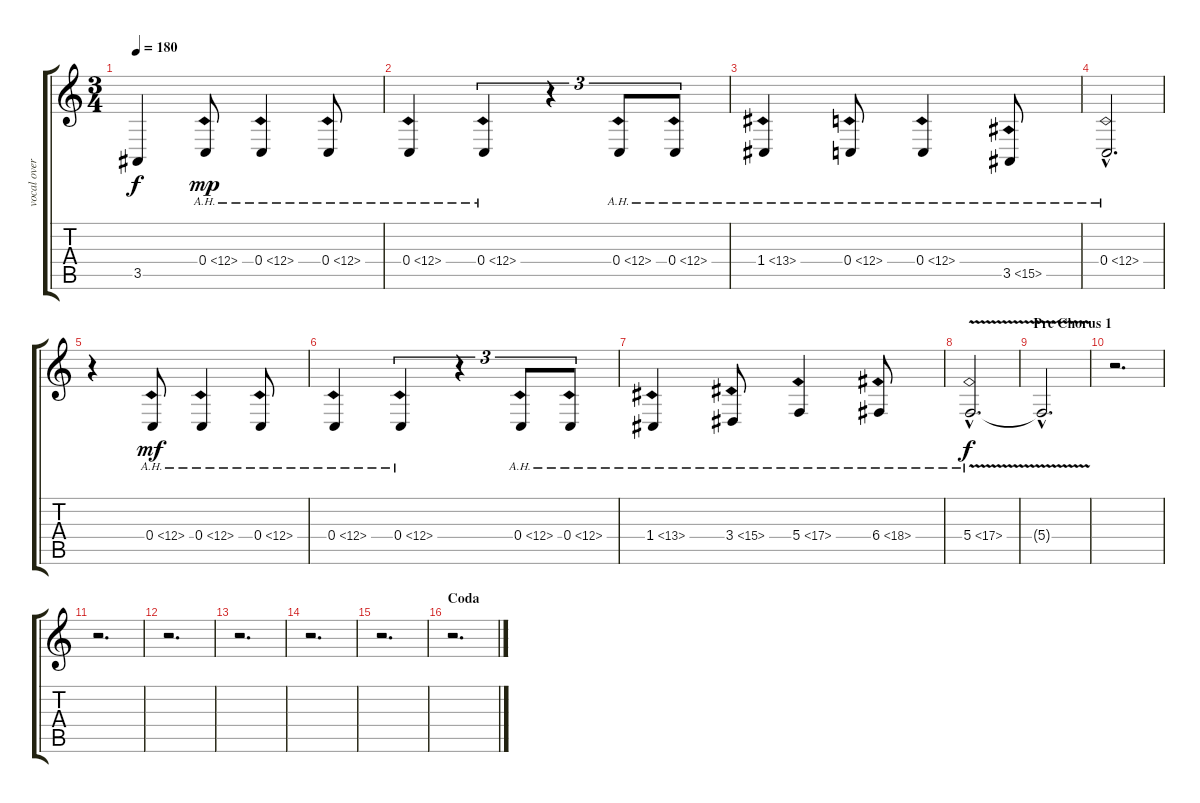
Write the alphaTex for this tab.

\track ("vocal overdub" "vocal over") {instrument pad4choir}
\staff {score tabs}
\tuning (D4 A3 F3 C3 G2 C2) {hide}
\ts (3 4)
\tempo 180
\clef g2
\ks c
3.5{t}.4{dy f} 0.4{ah 12}.8{dy mp} 0.4{ah 12}.4 0.4{ah 12}.8 |
0.4{ah 12}.4 0.4{ah 12}.4{tu (3 2)} r.4{tu (3 2)} 0.4{ah 12}.8{tu (3 2)} 0.4{ah 12}.8{tu (3 2)} |
1.4{ah 12}.4 0.4{ah 12}.8 0.4{ah 12}.4 3.5{ah 12}.8 |
0.4{ah 12 hac}.2{d} |
r.4 0.4{ah 12}.8{dy mf} 0.4{ah 12}.4 0.4{ah 12}.8 |
0.4{ah 12}.4 0.4{ah 12}.4{tu (3 2)} r.4{tu (3 2)} 0.4{ah 12}.8{tu (3 2)} 0.4{ah 12}.8{tu (3 2)} |
1.4{ah 12}.4 3.4{ah 12}.8 5.4{ah 12}.4 6.4{ah 12}.8 |
5.4{ah 12 v hac}.2{d dy f} |
\section ("" "Pre Chorus 1")
5.4{hac t}.2{d} |
r.2{d} |
r.2{d} |
r.2{d} |
r.2{d} |
r.2{d} |
r.2{d} |
\section ("" "Coda")
r.2{d}
